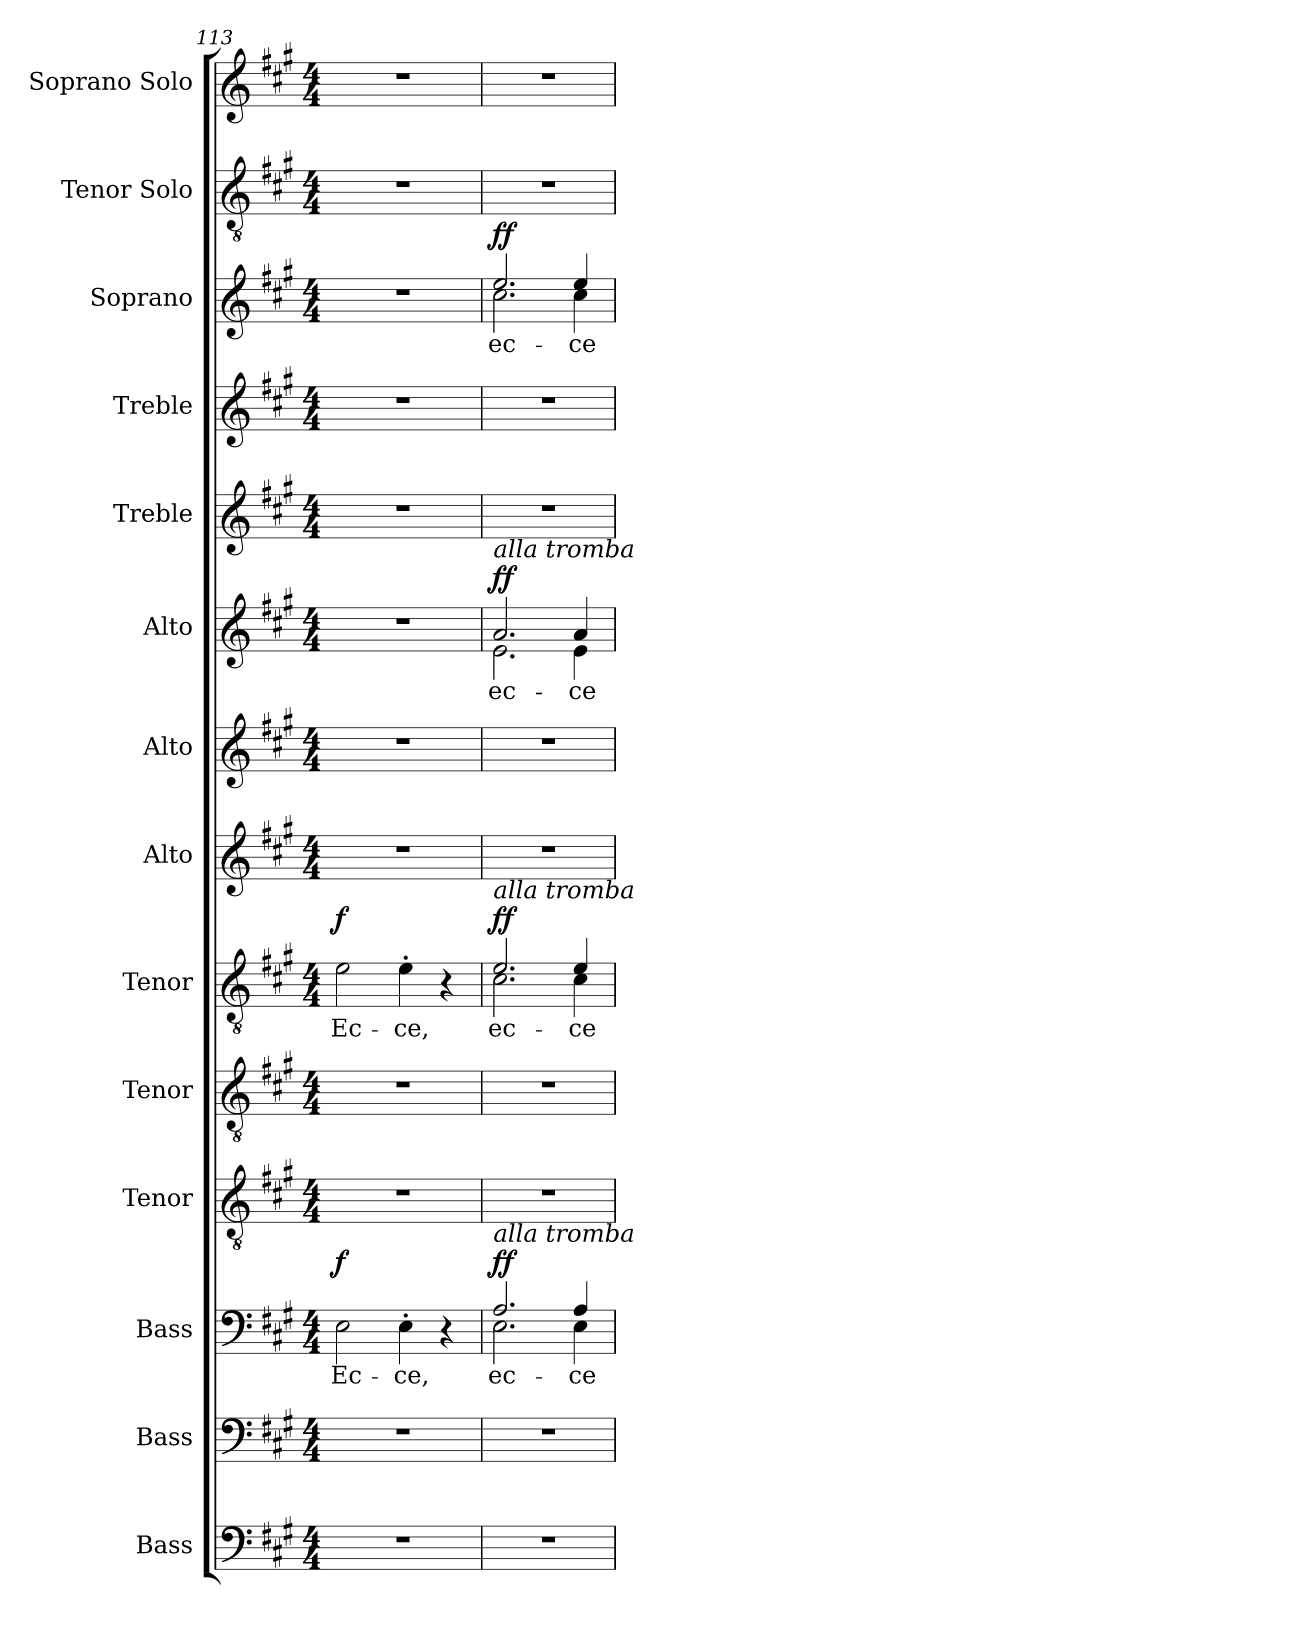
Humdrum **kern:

**kern	**kern	**kern	**text	**dynam	**kern	**kern	**kern	**text	**dynam	**kern	**kern	**kern	**text	**dynam	**kern	**kern	**kern	**text	**dynam	**kern	**kern
*part14	*part13	*part12	*part12	*part12	*part11	*part10	*part9	*part9	*part9	*part8	*part7	*part6	*part6	*part6	*part5	*part4	*part3	*part3	*part3	*part2	*part1
*staff14	*staff13	*staff12	*staff12	*staff12	*staff11	*staff10	*staff9	*staff9	*staff9	*staff8	*staff7	*staff6	*staff6	*staff6	*staff5	*staff4	*staff3	*staff3	*staff3	*staff2	*staff1
*I"Bass	*I"Bass	*I"Bass	*	*	*I"Tenor	*I"Tenor	*I"Tenor	*	*	*I"Alto	*I"Alto	*I"Alto	*	*	*I"Treble	*I"Treble	*I"Soprano	*	*	*I"Tenor Solo	*I"Soprano Solo
*I'B. 2.	*I'B. 1.	*I'B.	*	*	*I'T. 2.	*I'T. 1.	*I'T.	*	*	*I'A. 2.	*I'A. 1.	*I'A.	*	*	*	*	*I'S.	*	*	*I'T.  Solo	*I'S.  Solo
*clefF4	*clefF4	*clefF4	*	*	*clefGv2	*clefGv2	*clefGv2	*	*	*clefG2	*clefG2	*clefG2	*	*	*clefG2	*clefG2	*clefG2	*	*	*clefGv2	*clefG2
*	*	*	*	*	*ITrd7c12	*ITrd7c12	*ITrd7c12	*	*	*	*	*	*	*	*	*	*	*	*	*ITrd7c12	*
*k[f#c#g#]	*k[f#c#g#]	*k[f#c#g#]	*	*	*k[f#c#g#]	*k[f#c#g#]	*k[f#c#g#]	*	*	*k[f#c#g#]	*k[f#c#g#]	*k[f#c#g#]	*	*	*k[f#c#g#]	*k[f#c#g#]	*k[f#c#g#]	*	*	*k[f#c#g#]	*k[f#c#g#]
*f#:	*f#:	*f#:	*	*	*f#:	*f#:	*f#:	*	*	*f#:	*f#:	*f#:	*	*	*f#:	*f#:	*f#:	*	*	*f#:	*f#:
*M4/4	*M4/4	*M4/4	*	*	*M4/4	*M4/4	*M4/4	*	*	*M4/4	*M4/4	*M4/4	*	*	*M4/4	*M4/4	*M4/4	*	*	*M4/4	*M4/4
=113	=113	=113	=113	=113	=113	=113	=113	=113	=113	=113	=113	=113	=113	=113	=113	=113	=113	=113	=113	=113	=113
!	!	!	!LO:LY:b:color=#000000	!	!	!	!	!	!	!	!	!	!	!	!	!	!	!	!	!	!
!	!	!	!	!	!	!	!	!LO:LY:b:color=#000000	!	!	!	!	!	!	!	!	!	!	!	!	!
1r	1r	2Ei\	-Ec-	f	1r	1r	2Ei\	Ec-	f	1r	1r	1r	.	.	1r	1r	1r	.	.	1r	1r
!	!	!	!LO:LY:b:color=#000000	!	!	!	!	!	!	!	!	!	!	!	!	!	!	!	!	!	!
!	!	!	!	!	!	!	!	!LO:LY:b:color=#000000	!	!	!	!	!	!	!	!	!	!	!	!	!
.	.	4E'i\	-ce,	.	.	.	4E'i\	-ce,	.	.	.	.	.	.	.	.	.	.	.	.	.
.	.	4r	.	.	.	.	4r	.	.	.	.	.	.	.	.	.	.	.	.	.	.
=114	=114	=114	=114	=114	=114	=114	=114	=114	=114	=114	=114	=114	=114	=114	=114	=114	=114	=114	=114	=114	=114
!	!	!	!LO:LY:b:color=#000000	!	!	!	!	!	!	!	!	!	!	!	!	!	!	!	!	!	!
*	*	*^	*	*	*	*	*	*	*	*	*	*	*	*	*	*	*	*	*	*	*
!	!	!	!	!	!	!	!	!	!LO:LY:b:color=#000000	!	!	!	!	!	!	!	!	!	!	!	!	!
*	*	*	*	*	*	*	*	*^	*	*	*	*	*	*	*	*	*	*	*	*	*	*
!	!	!	!	!	!	!	!	!	!	!	!	!	!	!	!LO:LY:b:color=#000000	!	!	!	!	!	!	!	!
*	*	*	*	*	*	*	*	*	*	*	*	*	*	*^	*	*	*	*	*	*	*	*	*
!	!	!	!	!	!	!	!	!	!	!	!	!	!	!	!	!	!	!	!	!LO:TX:a:i:t=alla tromba	!	!	!	!
!	!	!	!	!	!	!	!	!	!	!	!	!	!	!LO:TX:a:i:t=alla tromba	!	!	!	!	!	!	!	!	!	!
!	!	!	!	!	!	!	!	!LO:TX:a:i:t=alla tromba	!	!	!	!	!	!	!	!	!	!	!	!	!	!	!	!
!	!	!LO:TX:a:i:t=alla tromba	!	!	!	!	!	!	!	!	!	!	!	!	!	!	!	!	!	!	!	!	!	!
!	!	!	!	!	!	!	!	!	!	!	!	!	!	!	!	!	!	!	!	!	!LO:LY:b:color=#000000	!	!	!
*	*	*	*	*	*	*	*	*	*	*	*	*	*	*	*	*	*	*	*	*^	*	*	*	*
1r	1r	2.Ai/	2.Ei\	ec-	ff	1r	1r	2.Ei/	2.C#i\	ec-	ff	1r	1r	2.ai/	2.ei\	ec-	ff	1r	1r	2.eei/	2.cc#i\	ec-	ff	1r	1r
!	!	!	!	!LO:LY:b:color=#000000	!	!	!	!	!	!	!	!	!	!	!	!	!	!	!	!	!	!	!	!	!
!	!	!	!	!	!	!	!	!	!	!LO:LY:b:color=#000000	!	!	!	!	!	!	!	!	!	!	!	!	!	!	!
!	!	!	!	!	!	!	!	!	!	!	!	!	!	!	!	!LO:LY:b:color=#000000	!	!	!	!	!	!	!	!	!
!	!	!	!	!	!	!	!	!	!	!	!	!	!	!	!	!	!	!	!	!	!	!LO:LY:b:color=#000000	!	!	!
.	.	4Ai/	4Ei\	-ce	.	.	.	4Ei/	4C#i\	-ce	.	.	.	4ai/	4ei\	-ce	.	.	.	4eei/	4cc#i\	-ce	.	.	.
*	*	*v	*v	*	*	*	*	*v	*v	*	*	*	*	*v	*v	*	*	*	*	*v	*v	*	*	*	*
=	=	=	=	=	=	=	=	=	=	=	=	=	=	=	=	=	=	=	=	=	=
*-	*-	*-	*-	*-	*-	*-	*-	*-	*-	*-	*-	*-	*-	*-	*-	*-	*-	*-	*-	*-	*-
